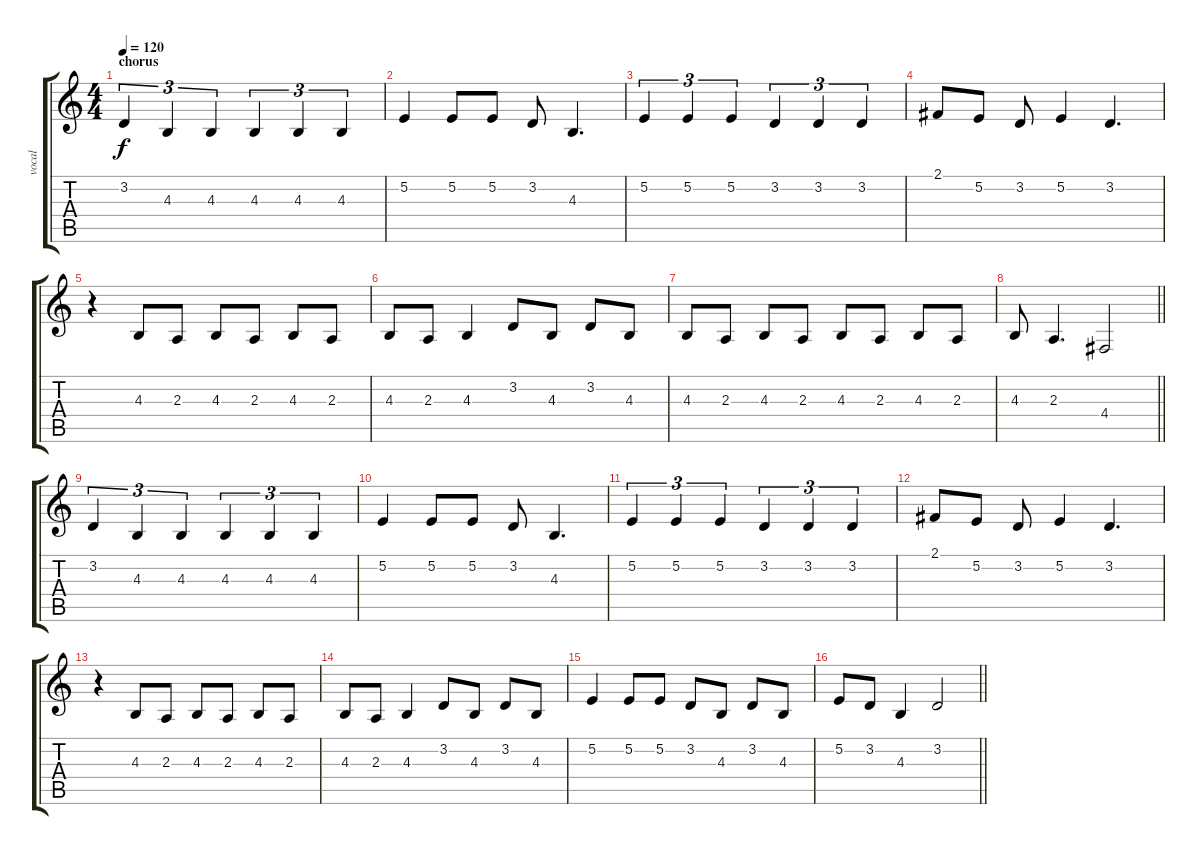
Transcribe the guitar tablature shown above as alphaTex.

\track ("vocal" "vocal") {instrument tenorsax}
\staff {score tabs}
\tuning (E4 B3 G3 D3 A2 E2) {hide}
\ts (4 4)
\section ("" "chorus")
\tempo 120
\clef g2
\ks c
3.2.4{tu (3 2) dy f} 4.3.4{tu (3 2)} 4.3.4{tu (3 2)} 4.3.4{tu (3 2)} 4.3.4{tu (3 2)} 4.3.4{tu (3 2)} |
5.2.4 5.2.8 5.2.8 3.2.8 4.3.4{d} |
5.2.4{tu (3 2)} 5.2.4{tu (3 2)} 5.2.4{tu (3 2)} 3.2.4{tu (3 2)} 3.2.4{tu (3 2)} 3.2.4{tu (3 2)} |
2.1.8 5.2.8 3.2.8 5.2.4 3.2.4{d} |
r.4 4.3.8 2.3.8 4.3.8 2.3.8 4.3.8 2.3.8 |
4.3.8 2.3.8 4.3.4 3.2.8 4.3.8 3.2.8 4.3.8 |
4.3.8 2.3.8 4.3.8 2.3.8 4.3.8 2.3.8 4.3.8 2.3.8 |
\barLineRight lightlight
4.3.8 2.3.4{d} 4.4.2 |
3.2.4{tu (3 2)} 4.3.4{tu (3 2)} 4.3.4{tu (3 2)} 4.3.4{tu (3 2)} 4.3.4{tu (3 2)} 4.3.4{tu (3 2)} |
5.2.4 5.2.8 5.2.8 3.2.8 4.3.4{d} |
5.2.4{tu (3 2)} 5.2.4{tu (3 2)} 5.2.4{tu (3 2)} 3.2.4{tu (3 2)} 3.2.4{tu (3 2)} 3.2.4{tu (3 2)} |
2.1.8 5.2.8 3.2.8 5.2.4 3.2.4{d} |
r.4 4.3.8 2.3.8 4.3.8 2.3.8 4.3.8 2.3.8 |
4.3.8 2.3.8 4.3.4 3.2.8 4.3.8 3.2.8 4.3.8 |
5.2.4 5.2.8 5.2.8 3.2.8 4.3.8 3.2.8 4.3.8 |
\barLineRight lightlight
5.2.8 3.2.8 4.3.4 3.2.2
